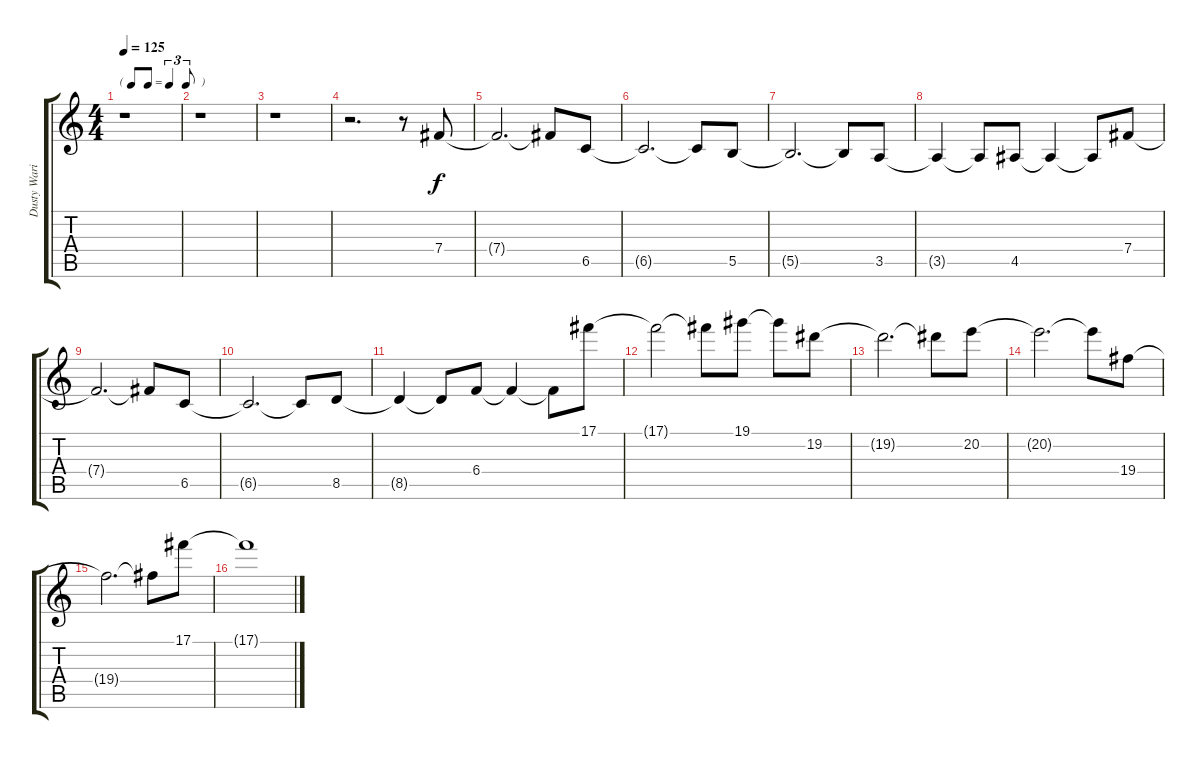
\track ("Dusty Waring - Rhythm" "Dusty Wari") {instrument distortionguitar}
\staff {score tabs}
\tuning (Db4 Ab3 E3 B2 Gb2 Db2) {hide}
\ts (4 4)
\tf triplet8th
\tempo 125
\clef g2
\ks c
r.1{dy f} |
r.1 |
r.1 |
r.2{d} r.8 7.4.8 |
7.4{t}.2{d} 7.4{t}.8 6.5.8 |
6.5{t}.2{d} 6.5{t}.8 5.5.8 |
5.5{t}.2{d} 5.5{t}.8 3.5.8 |
3.5{t}.4 3.5{t}.8 4.5.8 4.5{t}.4 4.5{t}.8 7.4.8 |
7.4{t}.2{d} 7.4{t}.8 6.5.8 |
6.5{t}.2{d} 6.5{t}.8 8.5.8 |
8.5{t}.4 8.5{t}.8 6.4.8 6.4{t}.4 6.4{t}.8{instrument electricguitarclean} 17.1.8 |
17.1{t}.2 17.1{t}.8 19.1.8 19.1{t}.8 19.2.8 |
19.2{t}.2{d} 19.2{t}.8 20.2.8 |
20.2{t}.2{d} 20.2{t}.8 19.4.8 |
19.4{t}.2{d} 19.4{t}.8 17.1.8 |
17.1{t}.1
